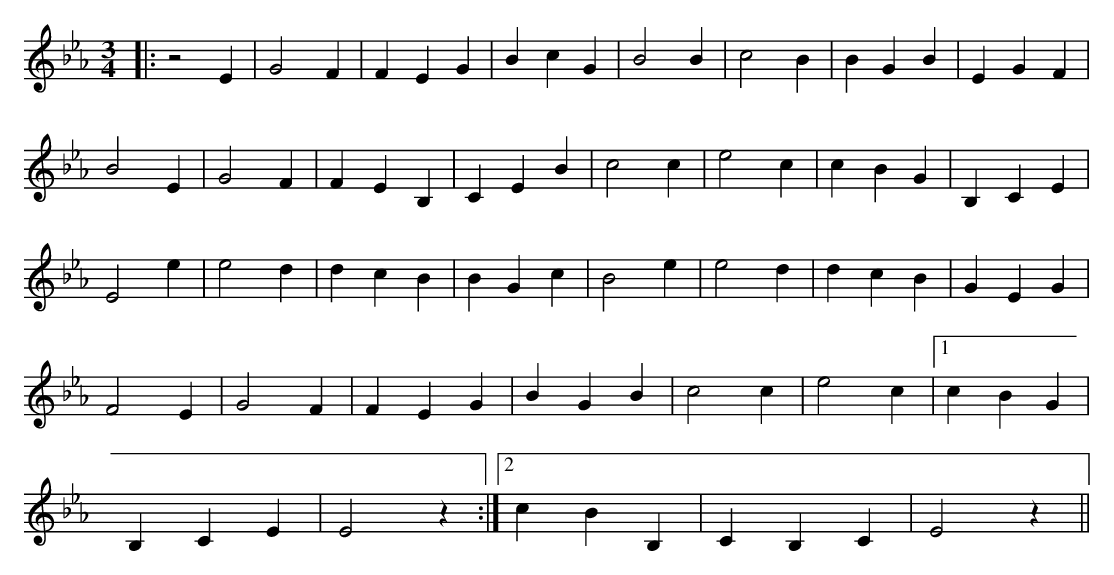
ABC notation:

X:1
M:3/4
K:Fdor
|:z4 E2|G4 F2|F2 E2 G2|B2 c2 G2|B4 B2|c4 B2|B2 G2 B2|E2 G2 F2|
B4 E2|G4 F2|F2 E2 B,2|C2 E2 B2|c4 c2|e4 c2|c2 B2 G2|B,2 C2 E2|
E4 e2|e4 d2|d2 c2 B2|B2 G2 c2|B4 e2|e4 d2|d2 c2 B2|G2 E2 G2|
F4 E2|G4 F2|F2 E2 G2|B2 G2 B2|c4 c2|e4 c2|1 c2 B2 G2|
B,2 C2 E2|E4 z2:|2 c2 B2 B,2|C2 B,2 C2|E4 z2||
